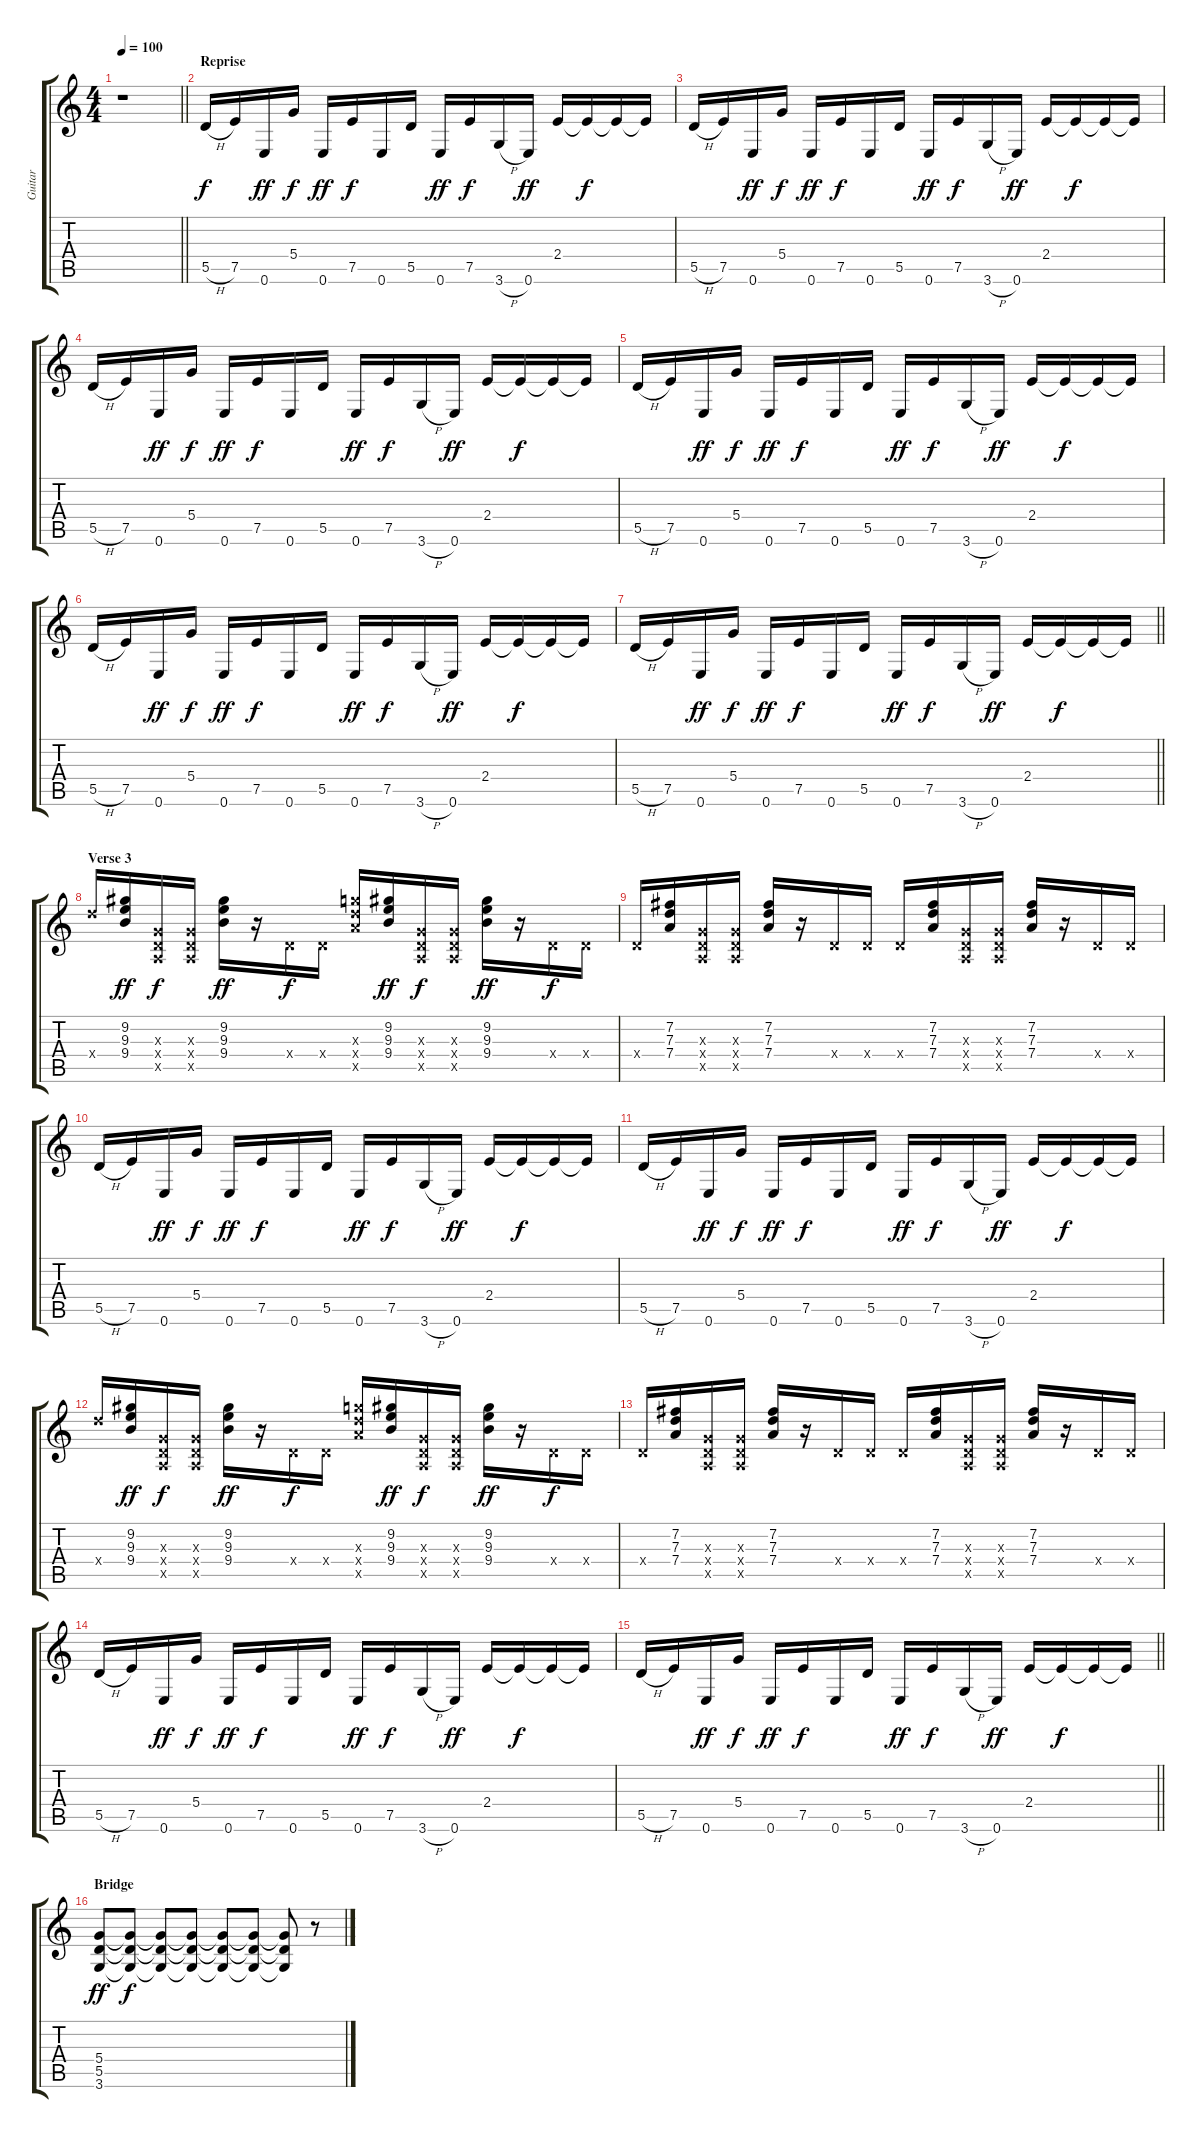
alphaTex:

\track ("Guitar" "Guitar") {instrument distortionguitar}
\staff {score tabs}
\tuning (E4 B3 G3 D3 A2 E2) {hide}
\ts (4 4)
\tempo 100
\clef g2
\barLineRight lightlight
\ks c
r.1{dy f} |
\section ("" "Reprise")
5.5{h}.16 7.5.16 0.6.16{dy ff} 5.4.16{dy f} 0.6.16{dy ff} 7.5.16{dy f} 0.6.16 5.5.16 0.6.16{dy ff} 7.5.16{dy f} 3.6{h}.16 0.6.16{dy ff} 2.4.16 2.4{t}.16{dy f} 2.4{t}.16 2.4{t}.16 |
5.5{h}.16 7.5.16 0.6.16{dy ff} 5.4.16{dy f} 0.6.16{dy ff} 7.5.16{dy f} 0.6.16 5.5.16 0.6.16{dy ff} 7.5.16{dy f} 3.6{h}.16 0.6.16{dy ff} 2.4.16 2.4{t}.16{dy f} 2.4{t}.16 2.4{t}.16 |
5.5{h}.16 7.5.16 0.6.16{dy ff} 5.4.16{dy f} 0.6.16{dy ff} 7.5.16{dy f} 0.6.16 5.5.16 0.6.16{dy ff} 7.5.16{dy f} 3.6{h}.16 0.6.16{dy ff} 2.4.16 2.4{t}.16{dy f} 2.4{t}.16 2.4{t}.16 |
5.5{h}.16 7.5.16 0.6.16{dy ff} 5.4.16{dy f} 0.6.16{dy ff} 7.5.16{dy f} 0.6.16 5.5.16 0.6.16{dy ff} 7.5.16{dy f} 3.6{h}.16 0.6.16{dy ff} 2.4.16 2.4{t}.16{dy f} 2.4{t}.16 2.4{t}.16 |
5.5{h}.16 7.5.16 0.6.16{dy ff} 5.4.16{dy f} 0.6.16{dy ff} 7.5.16{dy f} 0.6.16 5.5.16 0.6.16{dy ff} 7.5.16{dy f} 3.6{h}.16 0.6.16{dy ff} 2.4.16 2.4{t}.16{dy f} 2.4{t}.16 2.4{t}.16 |
\barLineRight lightlight
5.5{h}.16 7.5.16 0.6.16{dy ff} 5.4.16{dy f} 0.6.16{dy ff} 7.5.16{dy f} 0.6.16 5.5.16 0.6.16{dy ff} 7.5.16{dy f} 3.6{h}.16 0.6.16{dy ff} 2.4.16 2.4{t}.16{dy f} 2.4{t}.16 2.4{t}.16 |
\section ("" "Verse 3")
12.4{x}.16 (9.2 9.3 9.4).16{dy ff} (0.3{x} 0.4{x} 0.5{x}).16{dy f} (0.3{x} 0.4{x} 0.5{x}).16 (9.2 9.3 9.4).16{dy ff} r.16 0.4{x}.16{dy f} 0.4{x}.16 (12.3{x} 12.4{x} 12.5{x}).16 (9.2 9.3 9.4).16{dy ff} (0.3{x} 0.4{x} 0.5{x}).16{dy f} (0.3{x} 0.4{x} 0.5{x}).16 (9.2 9.3 9.4).16{dy ff} r.16 0.4{x}.16{dy f} 0.4{x}.16 |
0.4{x}.16 (7.2 7.3 7.4).16 (0.3{x} 0.4{x} 0.5{x}).16 (0.3{x} 0.4{x} 0.5{x}).16 (7.2 7.3 7.4).16 r.16 0.4{x}.16 0.4{x}.16 0.4{x}.16 (7.2 7.3 7.4).16 (0.3{x} 0.4{x} 0.5{x}).16 (0.3{x} 0.4{x} 0.5{x}).16 (7.2 7.3 7.4).16 r.16 0.4{x}.16 0.4{x}.16 |
5.5{h}.16 7.5.16 0.6.16{dy ff} 5.4.16{dy f} 0.6.16{dy ff} 7.5.16{dy f} 0.6.16 5.5.16 0.6.16{dy ff} 7.5.16{dy f} 3.6{h}.16 0.6.16{dy ff} 2.4.16 2.4{t}.16{dy f} 2.4{t}.16 2.4{t}.16 |
5.5{h}.16 7.5.16 0.6.16{dy ff} 5.4.16{dy f} 0.6.16{dy ff} 7.5.16{dy f} 0.6.16 5.5.16 0.6.16{dy ff} 7.5.16{dy f} 3.6{h}.16 0.6.16{dy ff} 2.4.16 2.4{t}.16{dy f} 2.4{t}.16 2.4{t}.16 |
12.4{x}.16 (9.2 9.3 9.4).16{dy ff} (0.3{x} 0.4{x} 0.5{x}).16{dy f} (0.3{x} 0.4{x} 0.5{x}).16 (9.2 9.3 9.4).16{dy ff} r.16 0.4{x}.16{dy f} 0.4{x}.16 (12.3{x} 12.4{x} 12.5{x}).16 (9.2 9.3 9.4).16{dy ff} (0.3{x} 0.4{x} 0.5{x}).16{dy f} (0.3{x} 0.4{x} 0.5{x}).16 (9.2 9.3 9.4).16{dy ff} r.16 0.4{x}.16{dy f} 0.4{x}.16 |
0.4{x}.16 (7.2 7.3 7.4).16 (0.3{x} 0.4{x} 0.5{x}).16 (0.3{x} 0.4{x} 0.5{x}).16 (7.2 7.3 7.4).16 r.16 0.4{x}.16 0.4{x}.16 0.4{x}.16 (7.2 7.3 7.4).16 (0.3{x} 0.4{x} 0.5{x}).16 (0.3{x} 0.4{x} 0.5{x}).16 (7.2 7.3 7.4).16 r.16 0.4{x}.16 0.4{x}.16 |
5.5{h}.16 7.5.16 0.6.16{dy ff} 5.4.16{dy f} 0.6.16{dy ff} 7.5.16{dy f} 0.6.16 5.5.16 0.6.16{dy ff} 7.5.16{dy f} 3.6{h}.16 0.6.16{dy ff} 2.4.16 2.4{t}.16{dy f} 2.4{t}.16 2.4{t}.16 |
\barLineRight lightlight
5.5{h}.16 7.5.16 0.6.16{dy ff} 5.4.16{dy f} 0.6.16{dy ff} 7.5.16{dy f} 0.6.16 5.5.16 0.6.16{dy ff} 7.5.16{dy f} 3.6{h}.16 0.6.16{dy ff} 2.4.16 2.4{t}.16{dy f} 2.4{t}.16 2.4{t}.16 |
\section ("" "Bridge")
(5.4 5.5 3.6).8{dy ff} (5.4{t} 5.5{t} 3.6{t}).8{dy f} (5.4{t} 5.5{t} 3.6{t}).8 (5.4{t} 5.5{t} 3.6{t}).8 (5.4{t} 5.5{t} 3.6{t}).8 (5.4{t} 5.5{t} 3.6{t}).8 (5.4{t} 5.5{t} 3.6{t}).8 r.8
